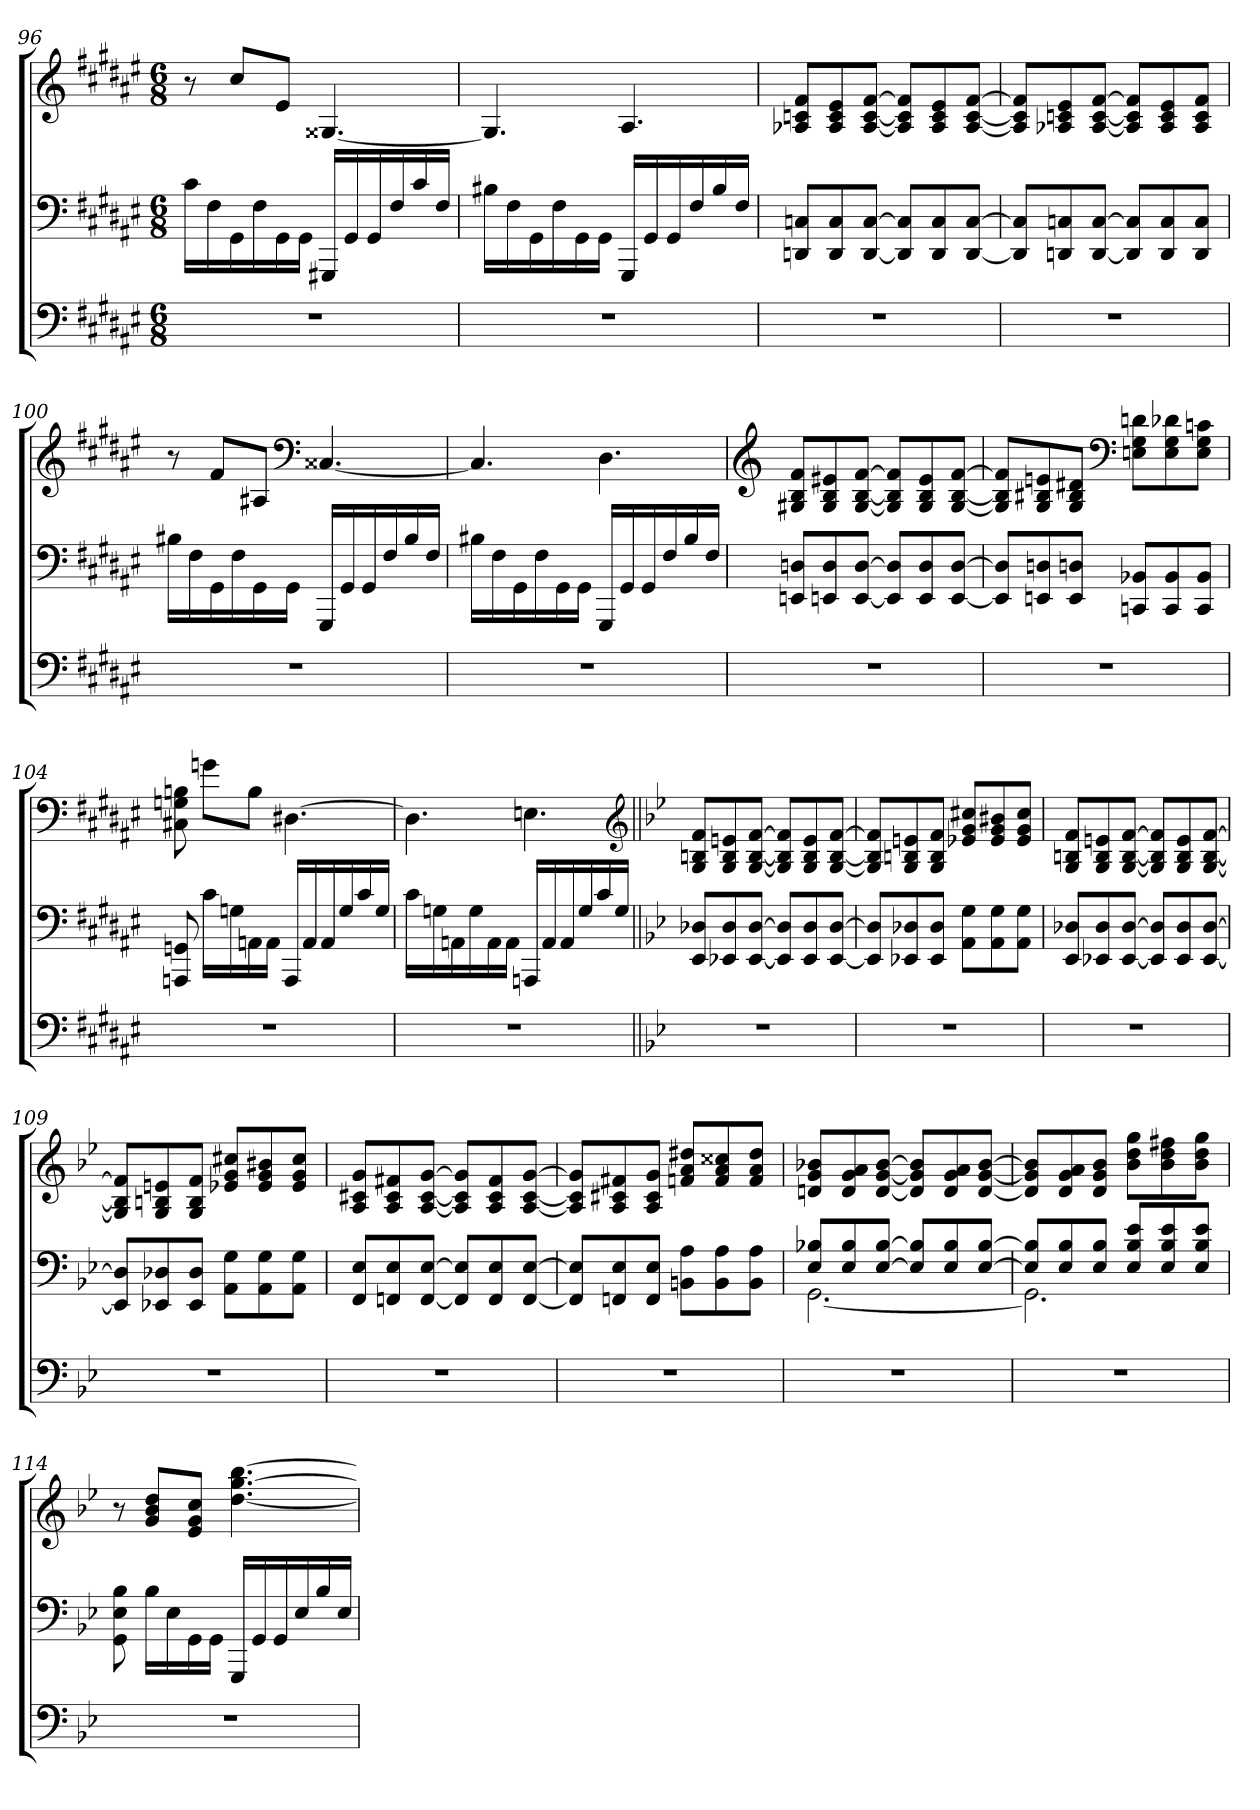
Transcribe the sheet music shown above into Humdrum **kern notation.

**kern	**kern	**kern
*part3	*part2	*part1
*staff3	*staff2	*staff1
*clefF4	*clefF4	*clefG2
*k[f#c#g#d#a#e#]	*k[f#c#g#d#a#e#]	*k[f#c#g#d#a#e#]
*F#:	*F#:	*F#:
*M6/8	*M6/8	*M6/8
=96	=96	=96
2.r	16c#LL	8r
.	16F#	.
.	16GG#	8cc#L
.	16F#	.
.	16GG#	8e#J
.	16GG#JJ	.
.	16GGG#XLL	[4.G##X
.	16GG#	.
.	16GG#	.
.	16F#	.
.	16c#	.
.	16F#JJ	.
=97	=97	=97
2.r	16B#XLL	4.G##]
.	16F#	.
.	16GG#	.
.	16F#	.
.	16GG#	.
.	16GG#JJ	.
.	16GGG#LL	4.A#
.	16GG#	.
.	16GG#	.
.	16F#	.
.	16B#	.
.	16F#JJ	.
=98	=98	=98
2.r	8DDn 8CnL	8A-X 8cn 8f#L
.	8DD 8C	8A- 8c 8e#
.	[8DD [8CJ	[8A- [8c [8f#J
.	8DD] 8C]L	8A-] 8c] 8f#]L
.	8DD 8C	8A- 8c 8e#
.	[8DD [8CJ	[8A- [8c [8f#J
=99	=99	=99
2.r	8DD] 8C]L	8A-] 8c] 8f#]L
.	8DDn 8Cn	8A-X 8cn 8e#
.	[8DD [8CJ	[8A- [8c [8f#J
.	8DD] 8C]L	8A-] 8c] 8f#]L
.	8DD 8C	8A- 8c 8e#
.	8DD 8CJ	8A- 8c 8f#J
=100	=100	=100
2.r	16B#XLL	8r
.	16F#	.
.	16GG#	8f#L
.	16F#	.
.	16GG#	8A#XJ
.	16GG#JJ	.
*	*	*clefF4
.	16GGG#LL	[4.C##X
.	16GG#	.
.	16GG#	.
.	16F#	.
.	16B#	.
.	16F#JJ	.
=101	=101	=101
2.r	16B#XLL	4.C##]
.	16F#	.
.	16GG#	.
.	16F#	.
.	16GG#	.
.	16GG#JJ	.
.	16GGG#LL	4.D#
.	16GG#	.
.	16GG#	.
.	16F#	.
.	16B#	.
.	16F#JJ	.
=102	=102	=102
*	*	*clefG2
2.r	8EEn 8DnL	8G#X 8B 8f#L
.	8EEn 8D	8G# 8B 8e#X
.	[8EE [8DJ	[8G# [8B [8f#J
.	8EE] 8D]L	8G#] 8B] 8f#]L
.	8EE 8D	8G# 8B 8e#
.	[8EE [8DJ	[8G# [8B [8f#J
=103	=103	=103
2.r	8EE] 8D]L	8G#] 8B] 8f#]L
.	8EEn 8Dn	8G# 8B#X 8en
.	8EE 8DnJ	8G# 8B# 8d#XJ
*	*	*clefF4
.	8CCn 8BB-XL	8En 8G# 8dnL
.	8CC 8BB-	8E 8G# 8d-X
.	8CC 8BB-J	8E 8G# 8cnJ
=104	=104	=104
2.r	8AAAn 8GGn	8C#X 8Gn 8Bn
.	16c#LL	8gnL
.	16Gn	.
.	16AAn	8BJ
.	16AAJJ	.
.	16AAALL	[4.D#X
.	16AA	.
.	16AA	.
.	16G	.
.	16c#	.
.	16GJJ	.
=105	=105	=105
2.r	16c#LL	4.D#]
.	16Gn	.
.	16AAn	.
.	16G	.
.	16AA	.
.	16AAJJ	.
.	16AAAnLL	4.En
.	16AA	.
.	16AA	.
.	16G	.
.	16c#	.
.	16GJJ	.
*	*	*clefG2
=106||	=106||	=106||
*k[b-e-]	*k[b-e-]	*k[b-e-]
2.r	8EE- 8D-XL	8G 8Bn 8fL
.	8EE-X 8D-	8G 8B 8en
.	[8EE- [8D-J	[8G [8B [8fJ
.	8EE-] 8D-]L	8G] 8B] 8f]L
.	8EE- 8D-	8G 8B 8e
.	[8EE- [8D-J	[8G [8B [8fJ
=107	=107	=107
2.r	8EE-] 8D-]L	8G] 8B] 8f]L
.	8EE-X 8D-X	8G 8Bn 8en
.	8EE- 8D-J	8G 8B 8fJ
.	8AA 8GL	8e-X 8g 8cc#XL
.	8AA 8G	8e- 8g 8b#X
.	8AA 8GJ	8e- 8g 8cc#J
=108	=108	=108
2.r	8EE- 8D-XL	8G 8Bn 8fL
.	8EE-X 8D-	8G 8B 8en
.	[8EE- [8D-J	[8G [8B [8fJ
.	8EE-] 8D-]L	8G] 8B] 8f]L
.	8EE- 8D-	8G 8B 8e
.	[8EE- [8D-J	[8G [8B [8fJ
=109	=109	=109
2.r	8EE-] 8D-]L	8G] 8B] 8f]L
.	8EE-X 8D-X	8G 8Bn 8en
.	8EE- 8D-J	8G 8B 8fJ
.	8AA 8GL	8e-X 8g 8cc#XL
.	8AA 8G	8e- 8g 8b#X
.	8AA 8GJ	8e- 8g 8cc#J
=110	=110	=110
2.r	8FF 8E-L	8A 8c#X 8gL
.	8FFn 8E-	8A 8c# 8f#X
.	[8FF [8E-J	[8A [8c# [8gJ
.	8FF] 8E-]L	8A] 8c#] 8g]L
.	8FF 8E-	8A 8c# 8f#
.	[8FF [8E-J	[8A [8c# [8gJ
=111	=111	=111
2.r	8FF] 8E-]L	8A] 8c#] 8g]L
.	8FFn 8E-	8A 8c#X 8f#X
.	8FF 8E-J	8A 8c# 8gJ
.	8BBn 8AL	8fn 8a 8dd#XL
.	8BB 8A	8f 8a 8cc##X
.	8BB 8AJ	8f 8a 8dd#J
=112	=112	=112
*	*^	*
2.r	8E- 8B-XL	[2.GG	8dn 8g 8b-XL
.	8E- 8B-	.	8d 8g 8a
.	[8E- [8B-J	.	[8d [8g [8b-J
.	8E-] 8B-]L	.	8d] 8g] 8b-]L
.	8E- 8B-	.	8d 8g 8a
.	[8E- [8B-J	.	[8d [8g [8b-J
=113	=113	=113	=113
2.r	8E-] 8B-]L	2.GG]	8d] 8g] 8b-]L
.	8E- 8B-	.	8d 8g 8a
.	8E- 8B-J	.	8d 8g 8b-J
.	8E- 8B- 8e-L	.	8b- 8dd 8ggL
.	8E- 8B- 8e-	.	8b- 8dd 8ff#X
.	8E- 8B- 8e-J	.	8b- 8dd 8ggJ
*	*v	*v	*
=114	=114	=114
2.r	8GG 8E- 8B-	8r
.	16B-LL	8g 8b- 8ddL
.	16E-	.
.	16GG	8e- 8g 8ccJ
.	16GGJJ	.
.	16GGGLL	[4.dd [4.gg [4.bb-
.	16GG	.
.	16GG	.
.	16E-	.
.	16B-	.
.	16E-JJ	.
=	=	=
*-	*-	*-
